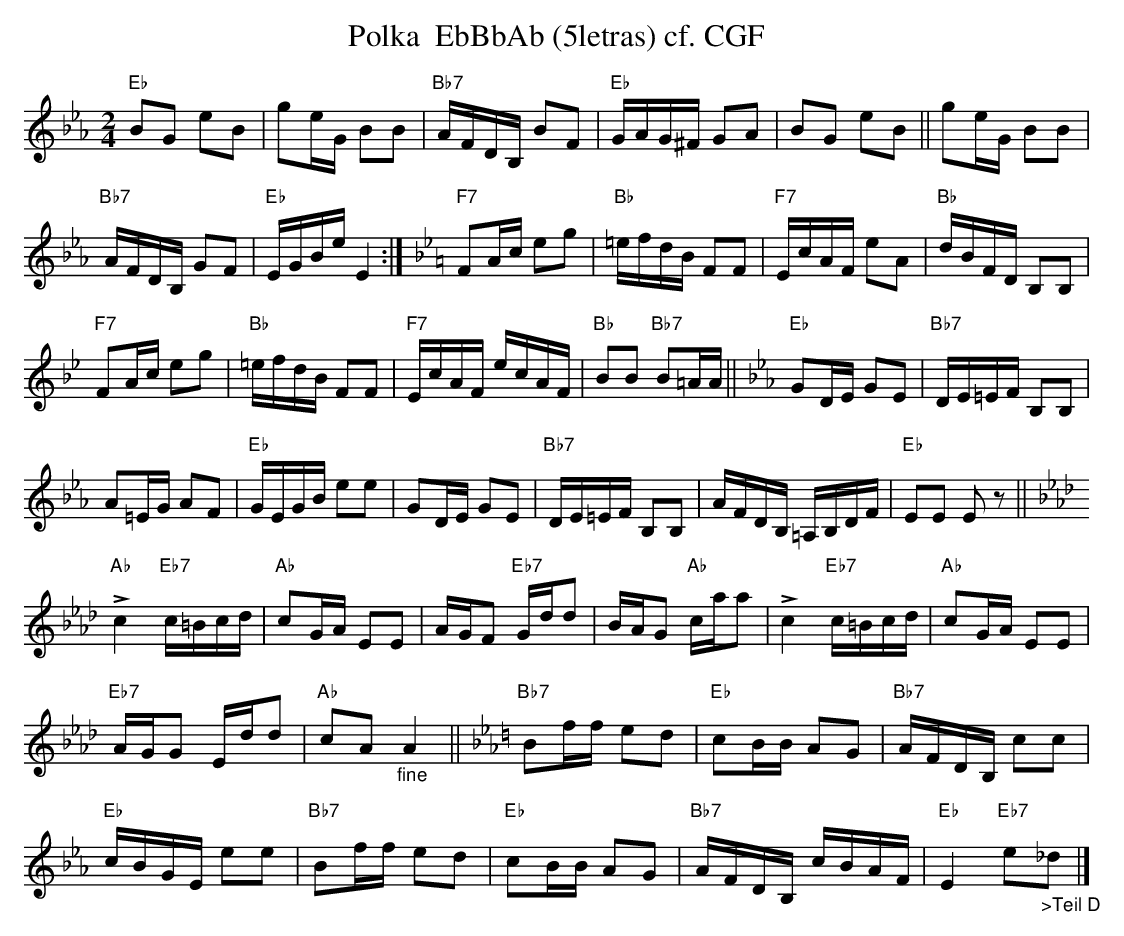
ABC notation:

X:1
T:Polka  EbBbAb (5letras) cf. CGF
M:2/4
L:1/16
K:Ebmaj%%MIDI gchordon
"Eb"B2G2 e2B2 | g2eG B2B2 | "Bb7"AFDB, B2F2 | "Eb"GAG^F G2A2 | B2G2 e2B2 || g2eG B2B2 |
"Bb7"AFDB, G2F2 | "Eb"EGBeE4 :| [K:Bbmaj] "F7"F2Ac e2g2 | "Bb"=efdB F2F2 | "F7"EcAF e2A2 | "Bb"dBFD B,2B,2 |
"F7"F2Ac e2g2 | "Bb"=efdB F2F2 | "F7"EcAF ecAF | "Bb"B2B2 "Bb7"B2=AA || [K:Ebmaj] "Eb"G2DE G2E2 | "Bb7"DE=EF B,2B,2 |
A2=EG A2F2 | "Eb"GEGB e2e2 | G2DE G2E2 | "Bb7"DE=EF B,2B,2 | AFDB, =A,B,DF | "Eb"E2E2 E2z2 || [K:Abmaj]
"Ab"!>!c4 "Eb7"c=Bcd | "Ab"c2GA E2E2 | AGF2 "Eb7"Gdd2 | BAG2 "Ab"caa2 | !>!c4 "Eb7"c=Bcd | "Ab"c2GA E2E2 |
"Eb7"AGG2 Edd2 | "Ab"c2A2"_fine"A4 || [K:Ebmaj]"Bb7"B2ff e2d2 | "Eb"c2BB A2G2 | "Bb7"AFDB, c2c2 |
"Eb"cBGE e2e2 | "Bb7"B2ff e2d2 | "Eb"c2BB A2G2 | "Bb7"AFDB, cBAF | "Eb"E4 "Eb7"e2"_>Teil D"_d2 |]
